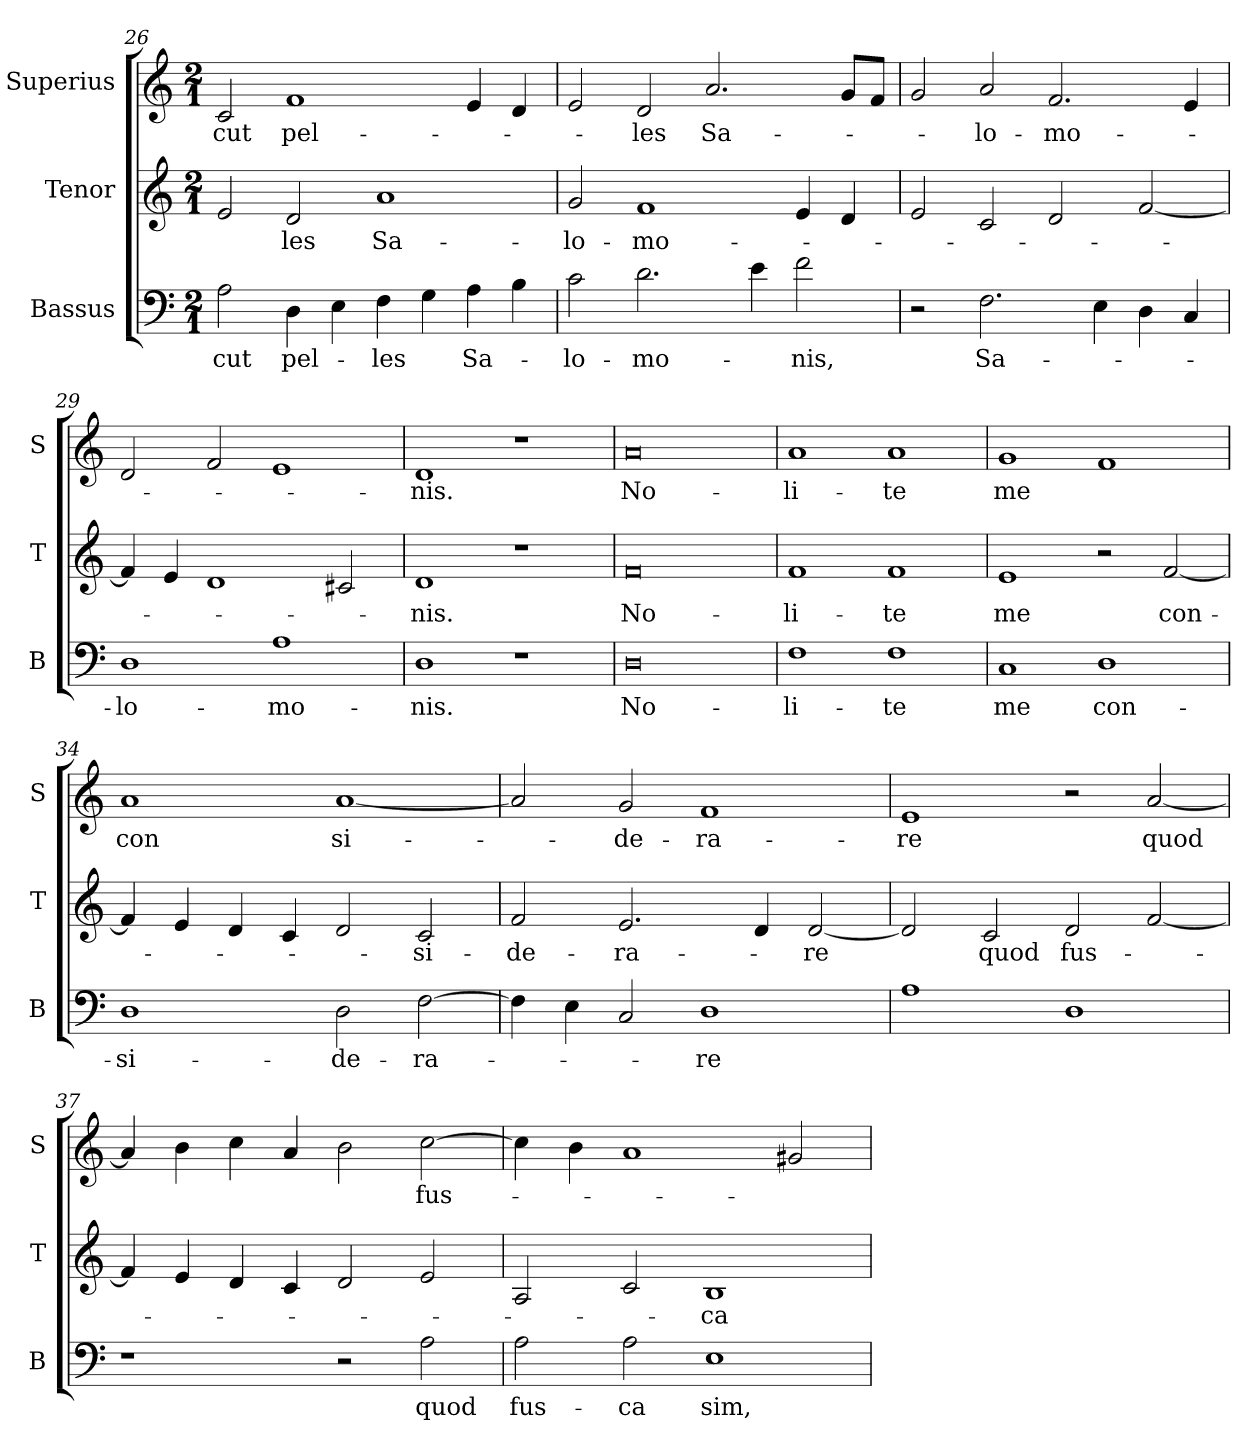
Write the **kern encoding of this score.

**kern	**text	**kern	**text	**kern	**text
*part3	*part3	*part2	*part2	*part1	*part1
*staff3	*staff3	*staff2	*staff2	*staff1	*staff1
*I"Bassus	*	*I"Tenor	*	*I"Superius	*
*I'B	*	*I'T	*	*I'S	*
*clefF4	*	*clefG2	*	*clefG2	*
*k[]	*	*k[]	*	*k[]	*
*C:	*	*C:	*	*C:	*
*M2/1	*	*M2/1	*	*M2/1	*
=26	=26	=26	=26	=26	=26
2A	-cut	2e	.	2c	-cut
4D	pel-	2d	-les	1f	pel-
4E	.	.	.	.	.
4F	-les	1a	Sa-	.	.
4G	.	.	.	.	.
4A	Sa-	.	.	4e	.
4B	.	.	.	4d	.
=27	=27	=27	=27	=27	=27
2c	-lo-	2g	-lo-	2e	.
2.d	-mo-	1f	-mo-	2d	-les
.	.	.	.	2.a	Sa-
4e	.	.	.	.	.
2f	-nis,	4e	.	.	.
.	.	4d	.	8gL	.
.	.	.	.	8fJ	.
=28	=28	=28	=28	=28	=28
2r	.	2e	.	2g	.
2.F	Sa-	2c	.	2a	-lo-
.	.	2d	.	2.f	-mo-
4E	.	.	.	.	.
4D	.	[2f	.	.	.
4C	.	.	.	4e	.
=29	=29	=29	=29	=29	=29
1D	-lo-	4f]	.	2d	.
.	.	4e	.	.	.
.	.	1d	.	2f	.
1A	-mo-	.	.	1e	.
.	.	2c#X	.	.	.
=30	=30	=30	=30	=30	=30
1D	-nis.	1d	-nis.	1d	-nis.
1r	.	1r	.	1r	.
=31	=31	=31	=31	=31	=31
0D	No-	0f	No-	0a	No-
=32	=32	=32	=32	=32	=32
1F	-li-	1f	-li-	1a	-li-
1F	-te	1f	-te	1a	-te
=33	=33	=33	=33	=33	=33
1C	me	1e	me	1g	me
1D	con-	2r	.	1f	.
.	.	[2f	con-	.	.
=34	=34	=34	=34	=34	=34
1D	-si-	4f]	.	1a	con
.	.	4e	.	.	.
.	.	4d	.	.	.
.	.	4c	.	.	.
2D	-de-	2d	.	[1a	si-
[2F	-ra-	2c	-si-	.	.
=35	=35	=35	=35	=35	=35
4F]	.	2f	-de-	2a]	.
4E	.	.	.	.	.
2C	.	2.e	-ra-	2g	-de-
1D	-re	.	.	1f	-ra-
.	.	4d	.	.	.
.	.	[2d	-re	.	.
=36	=36	=36	=36	=36	=36
1A	.	2d]	.	1e	-re
.	.	2c	quod	.	.
1D	.	2d	fus-	2r	.
.	.	[2f	.	[2a	quod
=37	=37	=37	=37	=37	=37
1r	.	4f]	.	4a]	.
.	.	4e	.	4b	.
.	.	4d	.	4cc	.
.	.	4c	.	4a	.
2r	.	2d	.	2b	.
2A	quod	2e	.	[2cc	fus-
=38	=38	=38	=38	=38	=38
2A	fus-	2A	.	4cc]	.
.	.	.	.	4b	.
2A	-ca	2c	.	1a	.
1E	sim,	1B	-ca	.	.
.	.	.	.	2g#X	.
=	=	=	=	=	=
*-	*-	*-	*-	*-	*-
